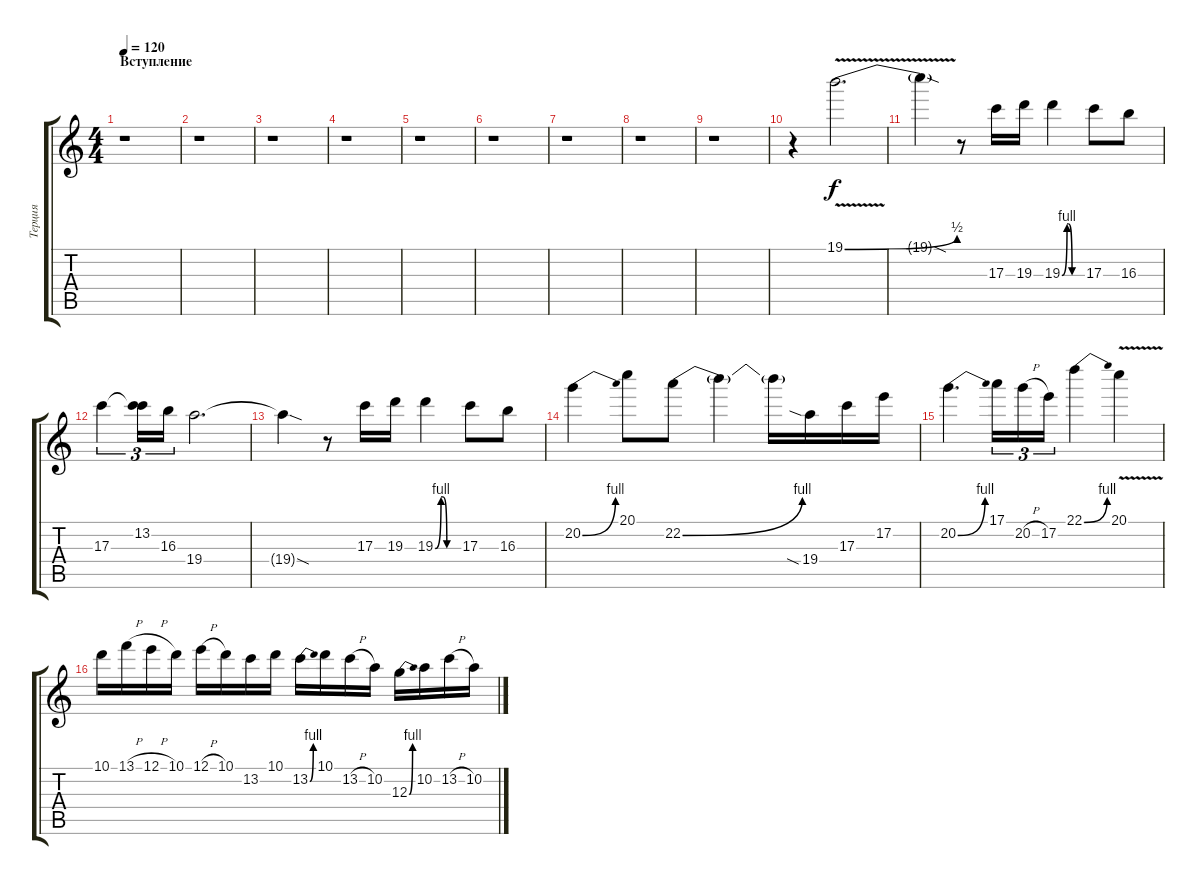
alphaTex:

\track ("Терция" "Терция") {instrument overdrivenguitar}
\staff {score tabs}
\tuning (E4 B3 G3 D3 A2 E2) {hide}
\ts (4 4)
\section ("" "Вступление")
\tempo 120
\clef g2
\ks c
r.1{dy f instrument overdrivenguitar} |
r.1 |
r.1 |
r.1 |
r.1 |
r.1 |
r.1 |
r.1 |
r.1 |
r.4 19.1{be (bend 0 0 60 2) v}.2{d} |
19.1{sod t}.4 r.8 17.3.16 19.3.16 19.3{be (custom 0 0 15 4 20 4 30 0 45 0 60 0)}.4 17.3.8 16.3.8 |
17.3.4{tu (3 2)} (13.2 17.3{t}).16{tu (3 2)} 16.3.16{tu (3 2)} 19.4.2{d} |
19.4{sod t}.4 r.8 17.3.16 19.3.16 19.3{be (custom 0 0 15 4 20 4 30 0 45 0 60 0)}.4 17.3.8 16.3.8 |
20.2{be (bend 0 0 60 4)}.4 20.1.8 22.2{be (bend 0 0 60 4)}.8 22.2{t}.4 22.2{t}.16 19.4{sia}.16 17.3.16 17.2.16 |
20.2{be (bend 0 0 60 4)}.4{d} 17.1.16{tu (3 2)} 20.2{h}.16{tu (3 2)} 17.2.16{tu (3 2)} 22.1{be (bend 0 0 60 4)}.4 20.1{v}.4 |
10.1.16 13.1{h}.16 12.1{h}.16 10.1.16 12.1{h}.16 10.1.16 13.2.16 10.1.16 13.2{be (bend 0 0 60 4)}.16 10.1.16 13.2{h}.16 10.2.16 12.3{be (bend 0 0 60 4)}.16 10.2.16 13.2{h}.16 10.2.16
